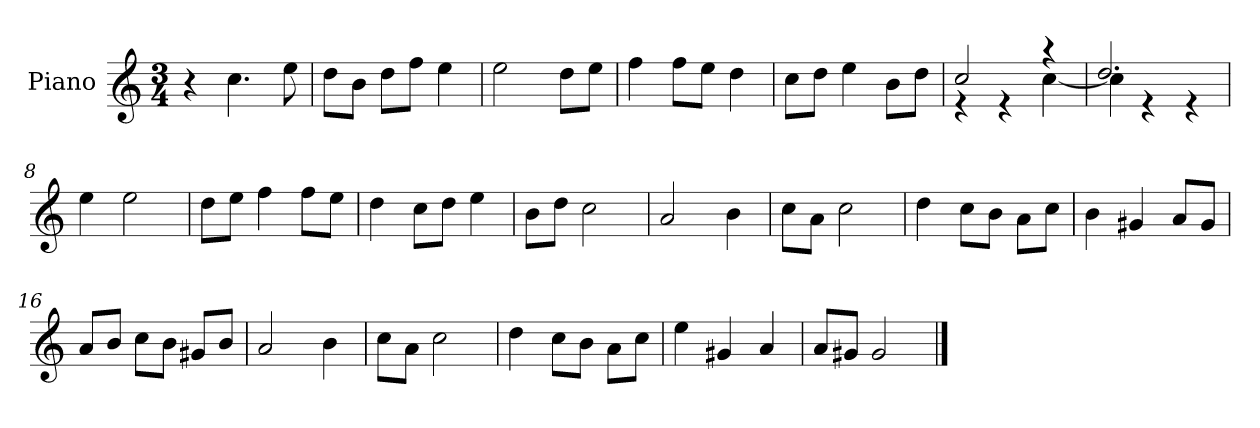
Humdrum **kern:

**kern
*part1
*staff1
*I"Piano
*I'P-no
*clefG2
*k[]
*M3/4
*MM179
=1
4r
4.cc\
8ee\
=2
8dd\L
8b\J
8dd\L
8ff\J
4ee\
=3
2ee\
8dd\L
8ee\J
=4
4ff\
8ff\L
8ee\J
4dd\
=5
8cc\L
8dd\J
4ee\
8b\L
8dd\J
=6
*^
2cc/	4r
.	4r
4r	[4cc\
=7	=7
2.dd/	4cc\]
.	4r
.	4r
*v	*v
=8
4ee\
2ee\
=9
8dd\L
8ee\J
4ff\
8ff\L
8ee\J
!!LO:LB:g=z
=10
4dd\
8cc\L
8dd\J
4ee\
=11
8b\L
8dd\J
2cc\
=12
2a/
4b\
=13
8cc\L
8a\J
2cc\
=14
4dd\
8cc\L
8b\J
8a\L
8cc\J
=15
4b\
4g#X/
8a/L
8g#/J
=16
8a/L
8b/J
8cc\L
8b\J
8g#X/L
8b/J
=17
2a/
4b\
=18
8cc\L
8a\J
2cc\
=19
4dd\
8cc\L
8b\J
8a\L
8cc\J
!!LO:LB:g=z
=20
4ee\
4g#X/
4a/
=21
8a/L
8g#X/J
2g#/
==
*-
